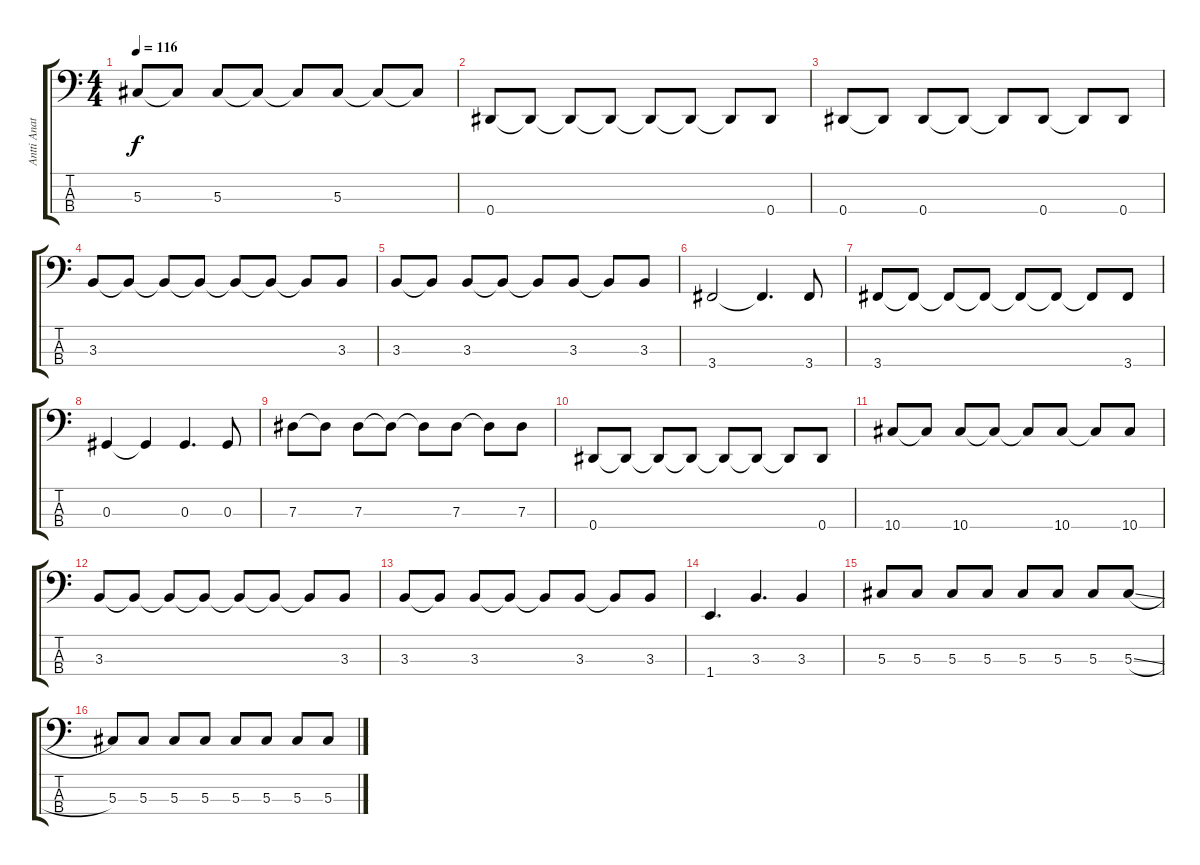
\track ("Antti Anatomy " "Antti Anat") {instrument electricbassfinger}
\staff {score tabs}
\tuning (Gb2 Db2 Ab1 Eb1) {hide}
\ts (4 4)
\tempo 116
\clef f4
\ks c
5.3.8{dy f} 5.3{t}.8 5.3.8 5.3{t}.8 5.3{t}.8 5.3.8 5.3{t}.8 5.3{t}.8 |
0.4.8 0.4{t}.8 0.4{t}.8 0.4{t}.8 0.4{t}.8 0.4{t}.8 0.4{t}.8 0.4.8 |
0.4.8 0.4{t}.8 0.4.8 0.4{t}.8 0.4{t}.8 0.4.8 0.4{t}.8 0.4.8 |
3.3.8 3.3{t}.8 3.3{t}.8 3.3{t}.8 3.3{t}.8 3.3{t}.8 3.3{t}.8 3.3.8 |
3.3.8 3.3{t}.8 3.3.8 3.3{t}.8 3.3{t}.8 3.3.8 3.3{t}.8 3.3.8 |
3.4.2 3.4{t}.4{d} 3.4.8 |
3.4.8 3.4{t}.8 3.4{t}.8 3.4{t}.8 3.4{t}.8 3.4{t}.8 3.4{t}.8 3.4.8 |
0.3.4 0.3{t}.4 0.3.4{d} 0.3.8 |
7.3.8 7.3{t}.8 7.3.8 7.3{t}.8 7.3{t}.8 7.3.8 7.3{t}.8 7.3.8 |
0.4.8 0.4{t}.8 0.4{t}.8 0.4{t}.8 0.4{t}.8 0.4{t}.8 0.4{t}.8 0.4.8 |
10.4.8 10.4{t}.8 10.4.8 10.4{t}.8 10.4{t}.8 10.4.8 10.4{t}.8 10.4.8 |
3.3.8 3.3{t}.8 3.3{t}.8 3.3{t}.8 3.3{t}.8 3.3{t}.8 3.3{t}.8 3.3.8 |
3.3.8 3.3{t}.8 3.3.8 3.3{t}.8 3.3{t}.8 3.3.8 3.3{t}.8 3.3.8 |
1.4.4{d} 3.3.4{d} 3.3.4 |
5.3.8 5.3.8 5.3.8 5.3.8 5.3.8 5.3.8 5.3.8 5.3{sl}.8 |
5.3.8 5.3.8 5.3.8 5.3.8 5.3.8 5.3.8 5.3.8 5.3{sl}.8
